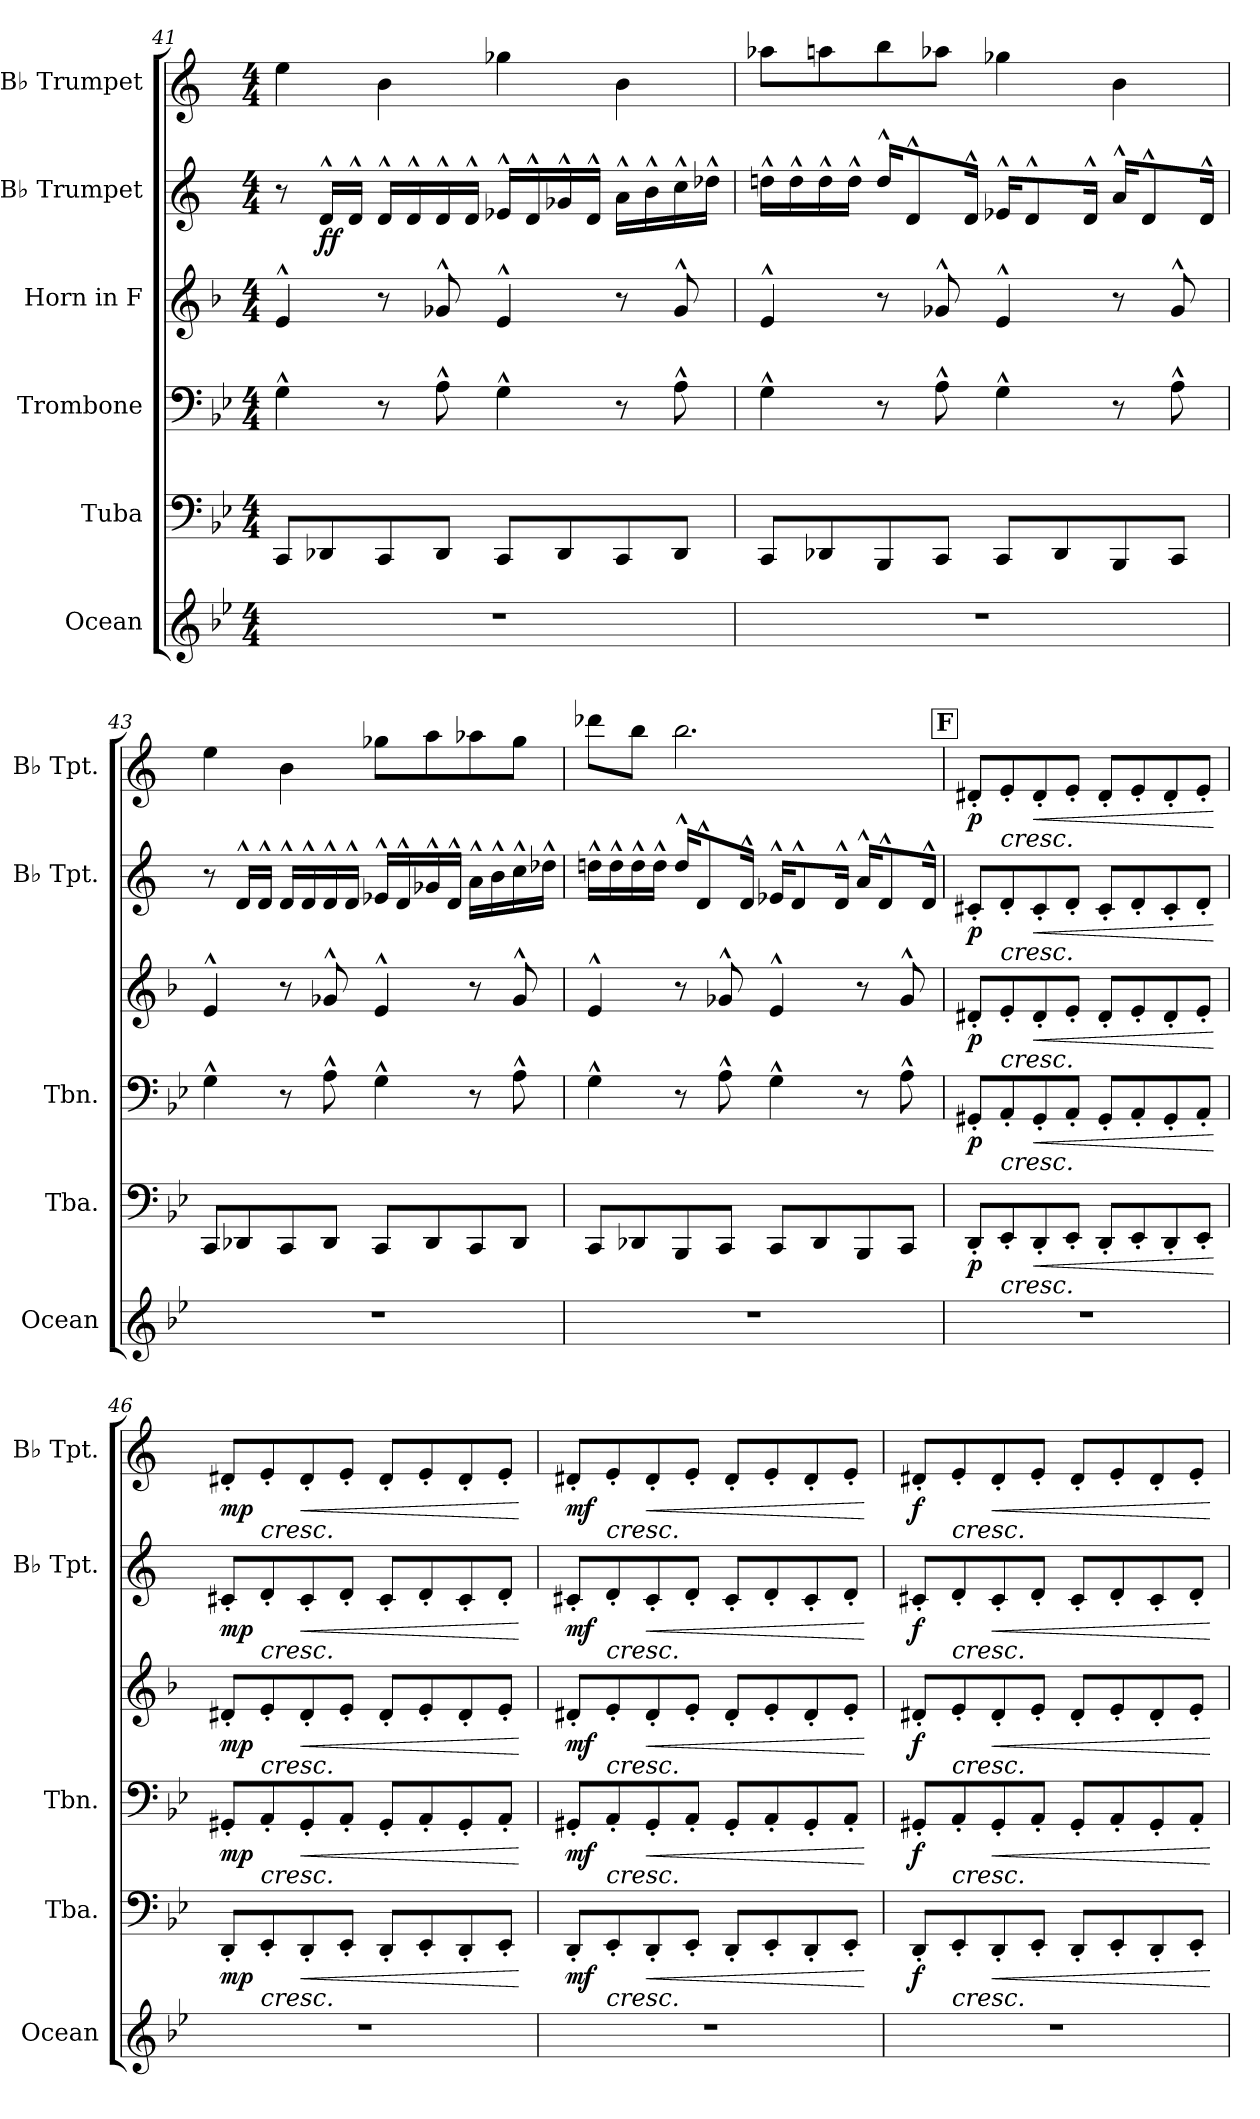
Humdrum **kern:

**kern	**kern	**dynam	**kern	**dynam	**kern	**dynam	**kern	**dynam	**kern	**dynam
*part6	*part5	*part5	*part4	*part4	*part3	*part3	*part2	*part2	*part1	*part1
*staff6	*staff5	*staff5	*staff4	*staff4	*staff3	*staff3	*staff2	*staff2	*staff1	*staff1
*I"Ocean	*I"Tuba	*	*I"Trombone	*	*I"Horn in F	*	*I"B♭ Trumpet	*	*I"B♭ Trumpet	*
*I'Ocean	*I'Tba.	*	*I'Tbn.	*	*	*	*I'B♭ Tpt.	*	*I'B♭ Tpt.	*
*clefG2	*clefF4	*	*clefF4	*	*clefG2	*	*clefG2	*	*clefG2	*
*	*	*	*	*	*ITrd4c7	*	*ITrd1c2	*	*ITrd1c2	*
*k[b-e-]	*k[b-e-]	*	*k[b-e-]	*	*k[b-e-]	*	*k[b-e-]	*	*k[b-e-]	*
*M4/4	*M4/4	*	*M4/4	*	*M4/4	*	*M4/4	*	*M4/4	*
=41	=41	=41	=41	=41	=41	=41	=41	=41	=41	=41
1r	8CC/L	.	4G^^\	.	4A^^/	.	8r	.	4dd\	.
!	!	!	!	!	!	!	!	!LO:DY:b	!	!
.	8DD-X/	.	.	.	.	.	16c^^/LL	ff	.	.
.	.	.	.	.	.	.	16c^^/JJ	.	.	.
.	8CC/	.	8r	.	8r	.	16c^^/LL	.	4a\	.
.	.	.	.	.	.	.	16c^^/	.	.	.
.	8DD-/J	.	8A^^\	.	8c-X^^/	.	16c^^/	.	.	.
.	.	.	.	.	.	.	16c^^/JJ	.	.	.
.	8CC/L	.	4G^^\	.	4A^^/	.	16d-X^^/LL	.	4ff-X\	.
.	.	.	.	.	.	.	16c^^/	.	.	.
.	8DD-/	.	.	.	.	.	16f-X^^/	.	.	.
.	.	.	.	.	.	.	16c^^/JJ	.	.	.
.	8CC/	.	8r	.	8r	.	16g^^\LL	.	4a\	.
.	.	.	.	.	.	.	16a^^\	.	.	.
.	8DD-/J	.	8A^^\	.	8c-^^/	.	16b-^^\	.	.	.
.	.	.	.	.	.	.	16cc-X^^\JJ	.	.	.
!!LO:LB:g=z
=42	=42	=42	=42	=42	=42	=42	=42	=42	=42	=42
1r	8CC/L	.	4G^^\	.	4A^^/	.	16ccn^^\LL	.	8gg-X\L	.
.	.	.	.	.	.	.	16cc^^\	.	.	.
.	8DD-X/	.	.	.	.	.	16cc^^\	.	8ggn\	.
.	.	.	.	.	.	.	16cc^^\JJ	.	.	.
.	8BBB-/	.	8r	.	8r	.	16cc^^/KL	.	8aa\	.
.	.	.	.	.	.	.	8c^^/	.	.	.
.	8CC/J	.	8A^^\	.	8c-X^^/	.	.	.	8gg-X\J	.
.	.	.	.	.	.	.	16c^^/Jk	.	.	.
.	8CC/L	.	4G^^\	.	4A^^/	.	16d-X^^/KL	.	4ff-X\	.
.	.	.	.	.	.	.	8c^^/	.	.	.
.	8DD-/	.	.	.	.	.	.	.	.	.
.	.	.	.	.	.	.	16c^^/Jk	.	.	.
.	8BBB-/	.	8r	.	8r	.	16g^^/KL	.	4a\	.
.	.	.	.	.	.	.	8c^^/	.	.	.
.	8CC/J	.	8A^^\	.	8c-^^/	.	.	.	.	.
.	.	.	.	.	.	.	16c^^/Jk	.	.	.
=43	=43	=43	=43	=43	=43	=43	=43	=43	=43	=43
1r	8CC/L	.	4G^^\	.	4A^^/	.	8r	.	4dd\	.
.	8DD-X/	.	.	.	.	.	16c^^/LL	.	.	.
.	.	.	.	.	.	.	16c^^/JJ	.	.	.
.	8CC/	.	8r	.	8r	.	16c^^/LL	.	4a\	.
.	.	.	.	.	.	.	16c^^/	.	.	.
.	8DD-/J	.	8A^^\	.	8c-X^^/	.	16c^^/	.	.	.
.	.	.	.	.	.	.	16c^^/JJ	.	.	.
.	8CC/L	.	4G^^\	.	4A^^/	.	16d-X^^/LL	.	8ff-X\L	.
.	.	.	.	.	.	.	16c^^/	.	.	.
.	8DD-/	.	.	.	.	.	16f-X^^/	.	8gg\	.
.	.	.	.	.	.	.	16c^^/JJ	.	.	.
.	8CC/	.	8r	.	8r	.	16g^^\LL	.	8gg-X\	.
.	.	.	.	.	.	.	16a^^\	.	.	.
.	8DD-/J	.	8A^^\	.	8c-^^/	.	16b-^^\	.	8ff-\J	.
.	.	.	.	.	.	.	16cc-X^^\JJ	.	.	.
=44	=44	=44	=44	=44	=44	=44	=44	=44	=44	=44
1r	8CC/L	.	4G^^\	.	4A^^/	.	16ccn^^\LL	.	8ccc-X\L	.
.	.	.	.	.	.	.	16cc^^\	.	.	.
.	8DD-X/	.	.	.	.	.	16cc^^\	.	8aa\J	.
.	.	.	.	.	.	.	16cc^^\JJ	.	.	.
.	8BBB-/	.	8r	.	8r	.	16cc^^/KL	.	2.aa\	.
.	.	.	.	.	.	.	8c^^/	.	.	.
.	8CC/J	.	8A^^\	.	8c-X^^/	.	.	.	.	.
.	.	.	.	.	.	.	16c^^/Jk	.	.	.
.	8CC/L	.	4G^^\	.	4A^^/	.	16d-X^^/KL	.	.	.
.	.	.	.	.	.	.	8c^^/	.	.	.
.	8DD-/	.	.	.	.	.	.	.	.	.
.	.	.	.	.	.	.	16c^^/Jk	.	.	.
.	8BBB-/	.	8r	.	8r	.	16g^^/KL	.	.	.
.	.	.	.	.	.	.	8c^^/	.	.	.
.	8CC/J	.	8A^^\	.	8c-^^/	.	.	.	.	.
.	.	.	.	.	.	.	16c^^/Jk	.	.	.
!!LO:PB:g=z
!!LO:REH:place=s1:a:B:fs=14:t=F
=45	=45	=45	=45	=45	=45	=45	=45	=45	=45	=45
!	!	!LO:DY:b	!	!LO:DY:b	!	!LO:DY:b	!	!LO:DY:b	!	!LO:DY:b
1r	8DD'/L	p	8GG#X'/L	p	8G#X'/L	p	8Bn'/L	p	8c#X'/L	p
!	!	!LO:HP:b	!	!LO:HP:b	!	!LO:HP:b	!	!LO:HP:b	!	!LO:HP:b
.	8EE-'/	<	8AA'/	<	8A'/	<	8c'/	<	8d'/	<
!	!	!LO:HP:b	!	!LO:HP:b	!	!LO:HP:b	!	!LO:HP:b	!	!LO:HP:b
.	8DD'/	<	8GG#'/	<	8G#'/	<	8B'/	<	8c#'/	<
.	8EE-'/J	.	8AA'/J	.	8A'/J	.	8c'/J	.	8d'/J	.
.	8DD'/L	.	8GG#'/L	.	8G#'/L	.	8B'/L	.	8c#'/L	.
.	8EE-'/	.	8AA'/	.	8A'/	.	8c'/	.	8d'/	.
.	8DD'/	.	8GG#'/	.	8G#'/	.	8B'/	.	8c#'/	.
.	8EE-'/J	.	8AA'/J	.	8A'/J	.	8c'/J	.	8d'/J	.
.	.	[ [	.	[ [	.	[ [	.	[ [	.	[ [
=46	=46	=46	=46	=46	=46	=46	=46	=46	=46	=46
!	!	!LO:DY:b	!	!LO:DY:b	!	!LO:DY:b	!	!LO:DY:b	!	!LO:DY:b
1r	8DD'/L	mp	8GG#X'/L	mp	8G#X'/L	mp	8Bn'/L	mp	8c#X'/L	mp
!	!	!LO:HP:b	!	!LO:HP:b	!	!LO:HP:b	!	!LO:HP:b	!	!LO:HP:b
.	8EE-'/	<	8AA'/	<	8A'/	<	8c'/	<	8d'/	<
!	!	!LO:HP:b	!	!LO:HP:b	!	!LO:HP:b	!	!LO:HP:b	!	!LO:HP:b
.	8DD'/	<	8GG#'/	<	8G#'/	<	8B'/	<	8c#'/	<
.	8EE-'/J	.	8AA'/J	.	8A'/J	.	8c'/J	.	8d'/J	.
.	8DD'/L	.	8GG#'/L	.	8G#'/L	.	8B'/L	.	8c#'/L	.
.	8EE-'/	.	8AA'/	.	8A'/	.	8c'/	.	8d'/	.
.	8DD'/	.	8GG#'/	.	8G#'/	.	8B'/	.	8c#'/	.
.	8EE-'/J	.	8AA'/J	.	8A'/J	.	8c'/J	.	8d'/J	.
.	.	[ [	.	[ [	.	[ [	.	[ [	.	[ [
=47	=47	=47	=47	=47	=47	=47	=47	=47	=47	=47
!	!	!LO:DY:b	!	!LO:DY:b	!	!LO:DY:b	!	!LO:DY:b	!	!LO:DY:b
1r	8DD'/L	mf	8GG#X'/L	mf	8G#X'/L	mf	8Bn'/L	mf	8c#X'/L	mf
!	!	!LO:HP:b	!	!LO:HP:b	!	!LO:HP:b	!	!LO:HP:b	!	!LO:HP:b
.	8EE-'/	<	8AA'/	<	8A'/	<	8c'/	<	8d'/	<
!	!	!LO:HP:b	!	!LO:HP:b	!	!LO:HP:b	!	!LO:HP:b	!	!LO:HP:b
.	8DD'/	<	8GG#'/	<	8G#'/	<	8B'/	<	8c#'/	<
.	8EE-'/J	.	8AA'/J	.	8A'/J	.	8c'/J	.	8d'/J	.
.	8DD'/L	.	8GG#'/L	.	8G#'/L	.	8B'/L	.	8c#'/L	.
.	8EE-'/	.	8AA'/	.	8A'/	.	8c'/	.	8d'/	.
.	8DD'/	.	8GG#'/	.	8G#'/	.	8B'/	.	8c#'/	.
.	8EE-'/J	.	8AA'/J	.	8A'/J	.	8c'/J	.	8d'/J	.
.	.	[ [	.	[ [	.	[ [	.	[ [	.	[ [
=48	=48	=48	=48	=48	=48	=48	=48	=48	=48	=48
!	!	!LO:DY:b	!	!LO:DY:b	!	!LO:DY:b	!	!LO:DY:b	!	!LO:DY:b
1r	8DD'/L	f	8GG#X'/L	f	8G#X'/L	f	8Bn'/L	f	8c#X'/L	f
!	!	!LO:HP:b	!	!LO:HP:b	!	!LO:HP:b	!	!LO:HP:b	!	!LO:HP:b
.	8EE-'/	<	8AA'/	<	8A'/	<	8c'/	<	8d'/	<
!	!	!LO:HP:b	!	!LO:HP:b	!	!LO:HP:b	!	!LO:HP:b	!	!LO:HP:b
.	8DD'/	<	8GG#'/	<	8G#'/	<	8B'/	<	8c#'/	<
.	8EE-'/J	.	8AA'/J	.	8A'/J	.	8c'/J	.	8d'/J	.
.	8DD'/L	.	8GG#'/L	.	8G#'/L	.	8B'/L	.	8c#'/L	.
.	8EE-'/	.	8AA'/	.	8A'/	.	8c'/	.	8d'/	.
.	8DD'/	.	8GG#'/	.	8G#'/	.	8B'/	.	8c#'/	.
.	8EE-'/J	.	8AA'/J	.	8A'/J	.	8c'/J	.	8d'/J	.
.	.	[ [	.	[ [	.	[ [	.	[ [	.	[ [
=	=	=	=	=	=	=	=	=	=	=
*-	*-	*-	*-	*-	*-	*-	*-	*-	*-	*-
